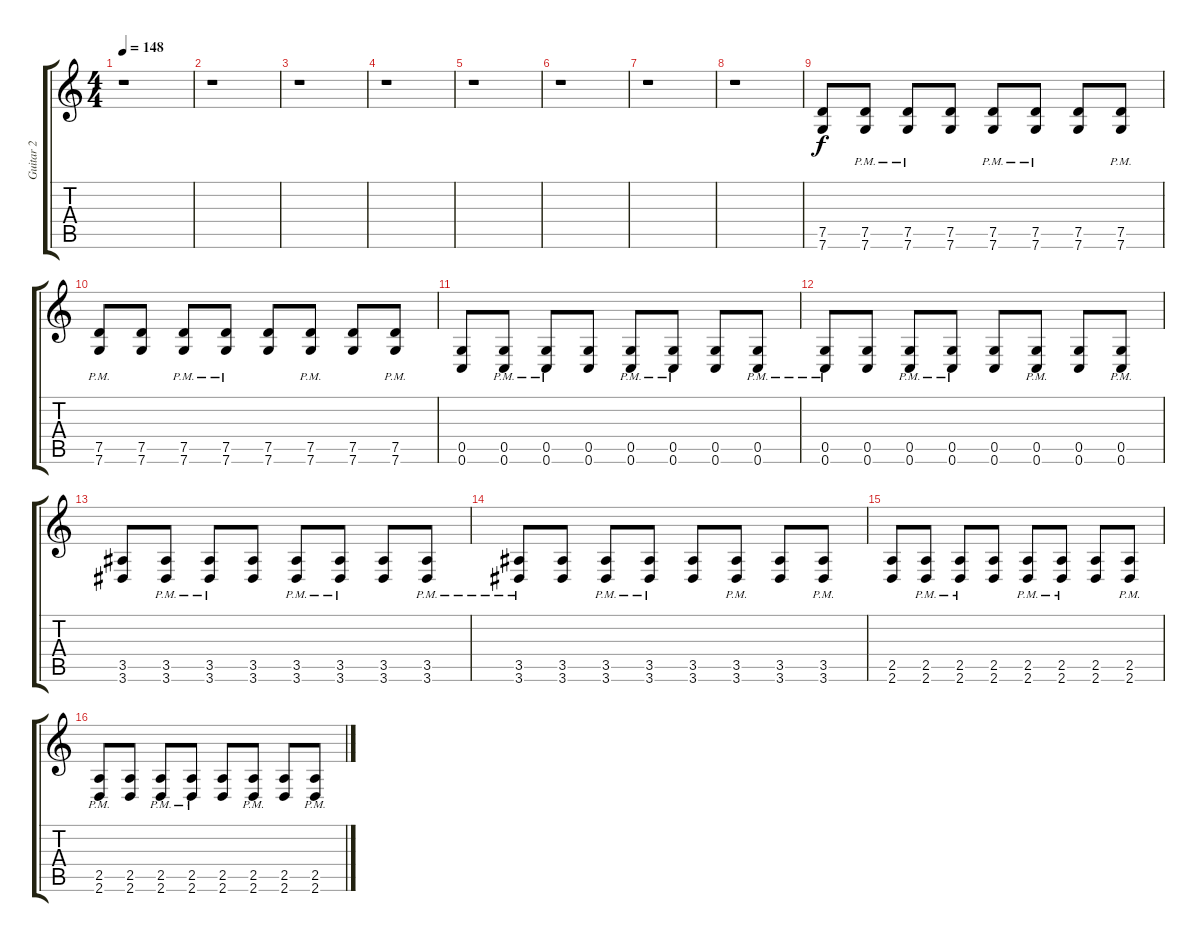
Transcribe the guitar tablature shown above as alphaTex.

\track ("Guitar 2" "Guitar 2") {instrument overdrivenguitar}
\staff {score tabs}
\tuning (D4 A3 F3 C3 G2 C2) {hide}
\ts (4 4)
\tempo 148
\clef g2
\ks c
r.1{dy f} |
r.1 |
r.1 |
r.1 |
r.1 |
r.1 |
r.1 |
r.1 |
(7.5 7.6).8 (7.5{pm} 7.6{pm}).8 (7.5{pm} 7.6{pm}).8 (7.5 7.6).8 (7.5{pm} 7.6{pm}).8 (7.5{pm} 7.6{pm}).8 (7.5 7.6).8 (7.5{pm} 7.6{pm}).8 |
(7.5{pm} 7.6{pm}).8 (7.5 7.6).8 (7.5{pm} 7.6{pm}).8 (7.5{pm} 7.6{pm}).8 (7.5 7.6).8 (7.5{pm} 7.6{pm}).8 (7.5 7.6).8 (7.5{pm} 7.6{pm}).8 |
(0.5 0.6).8 (0.5{pm} 0.6{pm}).8 (0.5{pm} 0.6{pm}).8 (0.5 0.6).8 (0.5{pm} 0.6{pm}).8 (0.5{pm} 0.6{pm}).8 (0.5 0.6).8 (0.5{pm} 0.6{pm}).8 |
(0.5{pm} 0.6{pm}).8 (0.5 0.6).8 (0.5{pm} 0.6{pm}).8 (0.5{pm} 0.6{pm}).8 (0.5 0.6).8 (0.5{pm} 0.6{pm}).8 (0.5 0.6).8 (0.5{pm} 0.6{pm}).8 |
(3.5 3.6).8 (3.5{pm} 3.6{pm}).8 (3.5{pm} 3.6{pm}).8 (3.5 3.6).8 (3.5{pm} 3.6{pm}).8 (3.5{pm} 3.6{pm}).8 (3.5 3.6).8 (3.5{pm} 3.6{pm}).8 |
(3.5{pm} 3.6{pm}).8 (3.5 3.6).8 (3.5{pm} 3.6{pm}).8 (3.5{pm} 3.6{pm}).8 (3.5 3.6).8 (3.5{pm} 3.6{pm}).8 (3.5 3.6).8 (3.5{pm} 3.6{pm}).8 |
(2.5 2.6).8 (2.5{pm} 2.6{pm}).8 (2.5{pm} 2.6{pm}).8 (2.5 2.6).8 (2.5{pm} 2.6{pm}).8 (2.5{pm} 2.6{pm}).8 (2.5 2.6).8 (2.5{pm} 2.6{pm}).8 |
(2.5{pm} 2.6{pm}).8 (2.5 2.6).8 (2.5{pm} 2.6{pm}).8 (2.5{pm} 2.6{pm}).8 (2.5 2.6).8 (2.5{pm} 2.6{pm}).8 (2.5 2.6).8 (2.5{pm} 2.6{pm}).8
